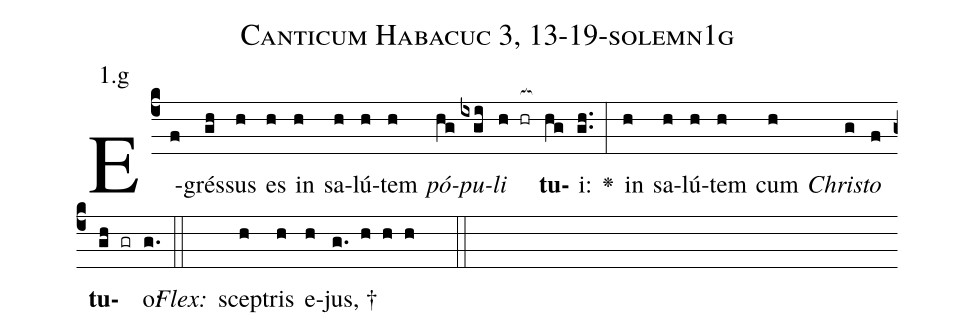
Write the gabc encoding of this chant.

name: Canticum Habacuc 3, 13-19-solemn1g;
annotation: 1.g;
%%
(c4)E(f)grés(gh)sus(h) es(h) in(h) sa(h)lú(h)tem(h) <i>pó</i>(hg)<i>pu</i>(ixgi)<i>li</i>(h hr[ocb:1{]) <b>tu</b>(hg[ocb:0}])i:(gh..) <v>\greheightstar</v>(:) in(h) sa(h)lú(h)tem(h) cum(h) <i>Chri</i>(g)<i>sto</i>(f) <b>tu</b>(gh gr)o:(g.) (::)
<i>Flex:</i>()  scep(h)tris(h) e(h)jus, †(g. h h h  ::)

%E(h) u(h) o(g) u(f) a(gh) e.(g.) (::)
